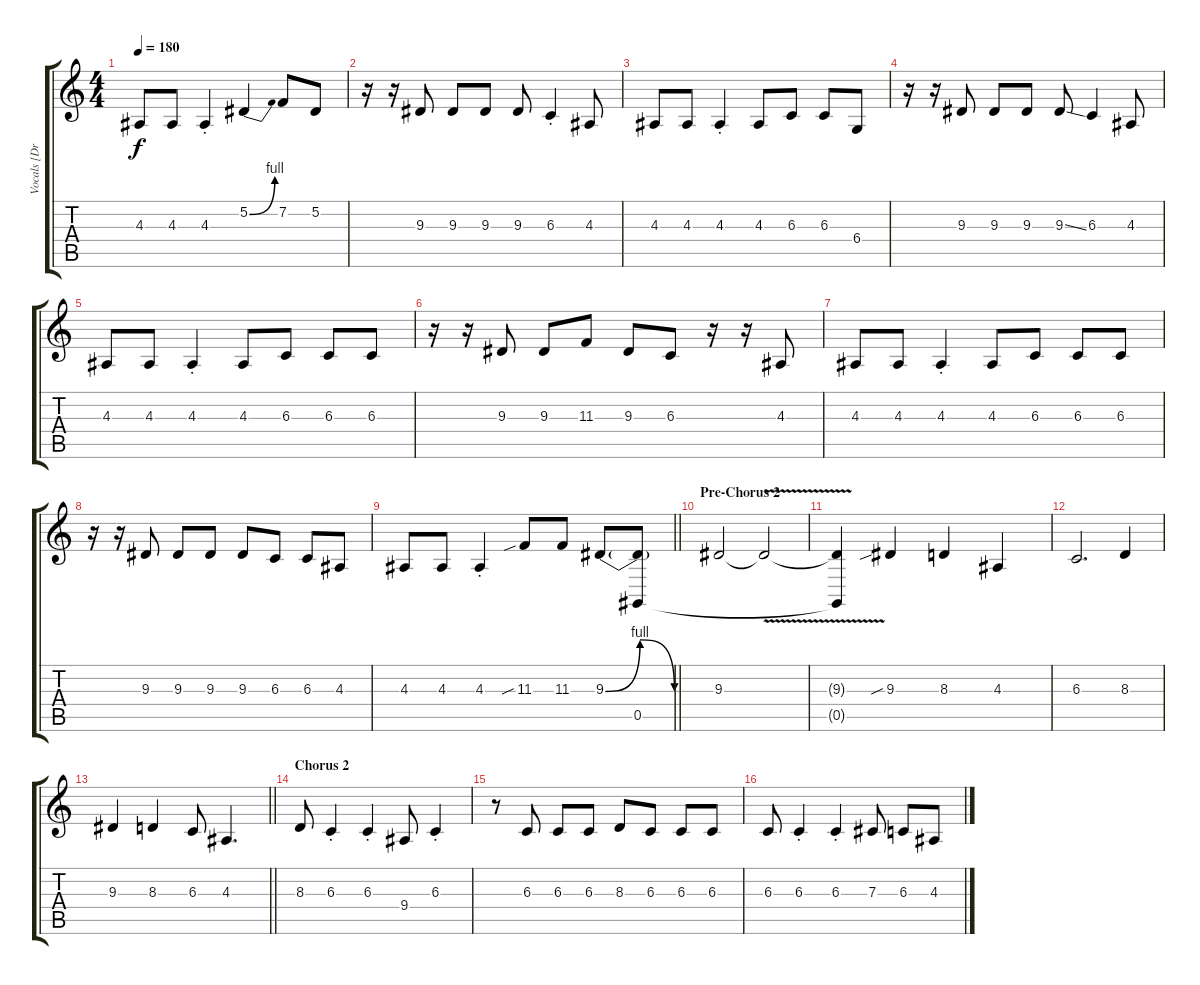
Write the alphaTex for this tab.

\track ("Vocals [Draiman]" "Vocals [Dr") {instrument clarinet}
\staff {score tabs}
\tuning (Eb4 Bb3 Gb3 Db3 Ab2 Db2) {hide}
\ts (4 4)
\tempo 180
\clef g2
\ks c
4.3.8{dy f} 4.3.8 4.3{st}.4 5.2{be (bend 0 0 60 4)}.4 7.2.8 5.2.8 |
r.16 r.16 9.3.8 9.3.8 9.3.8 9.3.8 6.3{st}.4 4.3.8 |
4.3.8 4.3.8 4.3{st}.4 4.3.8 6.3.8 6.3.8 6.4.8 |
r.16 r.16 9.3.8 9.3.8 9.3.8 9.3{ss}.8 6.3.4 4.3.8 |
4.3.8 4.3.8 4.3{st}.4 4.3.8 6.3.8 6.3.8 6.3.8 |
r.16 r.16 9.3.8 9.3.8 11.3.8 9.3.8 6.3.8 r.16 r.16 4.3.8 |
4.3.8 4.3.8 4.3{st}.4 4.3.8 6.3.8 6.3.8 6.3.8 |
r.16 r.16 9.3.8 9.3.8 9.3.8 9.3.8 6.3.8 6.3.8 4.3.8 |
\barLineRight lightlight
4.3.8 4.3.8 4.3{st}.4 11.3{sib}.8 11.3.8 9.3{be (bendrelease 0 0 15 4 15 4 60 0)}.8 (9.3{t} 0.5).8 |
\section ("" "Pre-Chorus 2")
9.3.2 9.3{v t}.2 |
(9.3{t} 0.5{t}).4 9.3{sib}.4 8.3.4 4.3.4 |
6.3.2{d} 8.3.4 |
\barLineRight lightlight
9.3.4 8.3.4 6.3.8 4.3.4{d} |
\section ("" "Chorus 2")
8.3.8 6.3{st}.4 6.3{st}.4 9.4.8 6.3{st}.4 |
r.8 6.3.8 6.3.8 6.3.8 8.3.8 6.3.8 6.3.8 6.3.8 |
6.3.8 6.3{st}.4 6.3{st}.4 7.3.8 6.3.8 4.3.8
